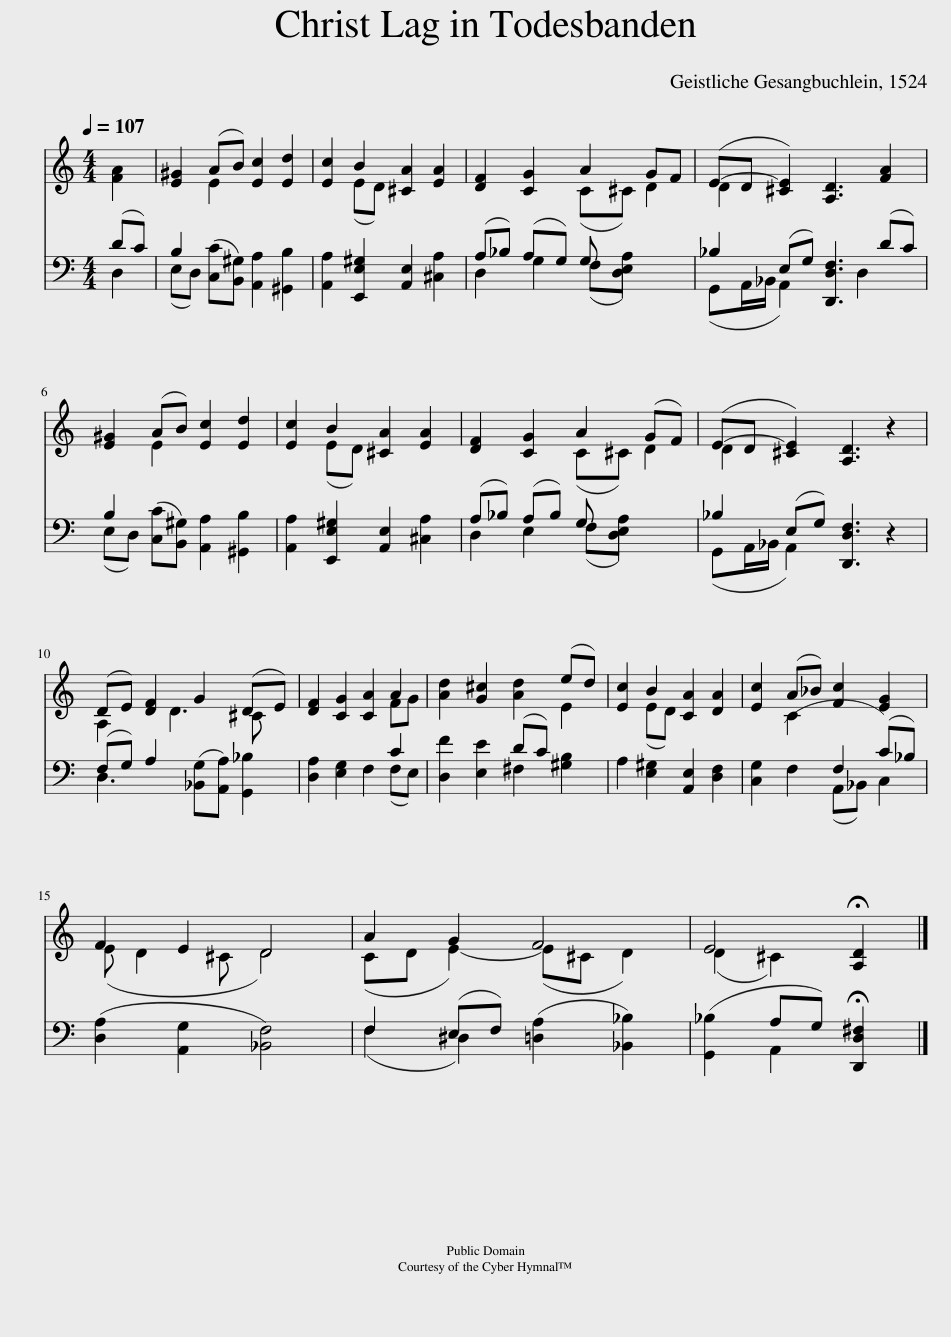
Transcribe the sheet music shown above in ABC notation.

X:1
%%score ( 1 2 ) ( 3 4 )
L:1/8
Q:1/4=107
M:4/4
I:linebreak $
K:C
V:1 treble
V:2 treble
V:3 bass
V:4 bass
V:1
 [FA]2 | [E^G]2 (AB) [Ec]2 [Ed]2 | [Ec]2 B2 [^CA]2 [EA]2 | [DF]2 [CG]2 A2 GF | (E-D [^CE]2) [A,D]3 [FA]2 |$ %5
 [E^G]2 (AB) [Ec]2 [Ed]2 | [Ec]2 B2 [^CA]2 [EA]2 | [DF]2 [CG]2 A2 (GF) | (E-D [^CE]2) [A,D]3 z2 |$ (DE) [DF]2 G2 (DE) | %10
 [DF]2 [CG]2 [CA]2 A2 | [Ad]2 [G^c]2 [Ad]2 (ed) | [Ec]2 B2 [CA]2 [DA]2 | [Ec]2 (A_B) [Fc]2 [EG]2 |$ F2 E2 D4 | %15
 A2 G2 F4 | E4 !fermata![A,D]2 |] %17
V:2
 x2 | x2 E2 x4 | x2 (ED) x4 | x4 (C^C) D2 | D2 x7 |$ %5
 x2 E2 x4 | x2 (ED) x4 | x4 (C^C) D2 | D2 x7 |$ A,2 x D3 ^C x | %10
 x6 FG | x6 E2 | x2 (ED) x4 | x2 C2 x4 |$ (E D2 ^C D4) | %15
 (CD E2-) (E^C D2) | (D2 ^C2) x2 |] %17
V:3
 (DC) | B,2 ([C,C][B,,^G,]) [A,,A,]2 [^G,,B,]2 | [A,,A,]2 [E,,E,^G,]2 [A,,E,]2 [^C,A,]2 | (A,_B,) (A,G,) G, [D,A,]2 x | _B,2 (E,G,) [D,,D,F,]3 (DC) |$ %5
 B,2 ([C,C][B,,^G,]) [A,,A,]2 [^G,,B,]2 | [A,,A,]2 [E,,E,^G,]2 [A,,E,]2 [^C,A,]2 | (A,_B,) (A,B,) G, [D,A,]2 x | _B,2 (E,G,) [D,,D,F,]3 z2 |$ (F,G,) A,2 ([_B,,G,][A,,A,]) [G,,_B,]2 | %10
 [D,A,]2 [E,G,]2 F,2 C2 | [D,F]2 [E,E]2 (DC) [^G,B,]2 | A,2 [E,^G,]2 [A,,E,]2 [D,F,]2 | [C,G,]2 F,2 F,2 (C_B,) |$ ([D,A,]2 [A,,G,]2 [_B,,F,]4) | %15
 F,2 (E,F,) ([=D,A,]2 [_B,,_B,]2) | ([G,,_B,]2 A,G,) !fermata![D,,D,^F,]2 |] %17
V:4
 D,2 | (E,D,) x6 | x8 | D,2 G,2 (F,E,) x2 | (G,,A,,/_B,,/ A,,2) x2 D,2 x |$ %5
 (E,D,) x6 | x8 | D,2 E,2 (F,E,) x2 | (G,,A,,/_B,,/ A,,2) x5 |$ D,3 x5 | %10
 x6 (F,E,) | x4 ^F,2 x2 | x8 | x4 (A,,_B,,) C,2 |$ x8 | %15
 (F,2 ^D,2) x4 | x2 A,,2 x2 |] %17
